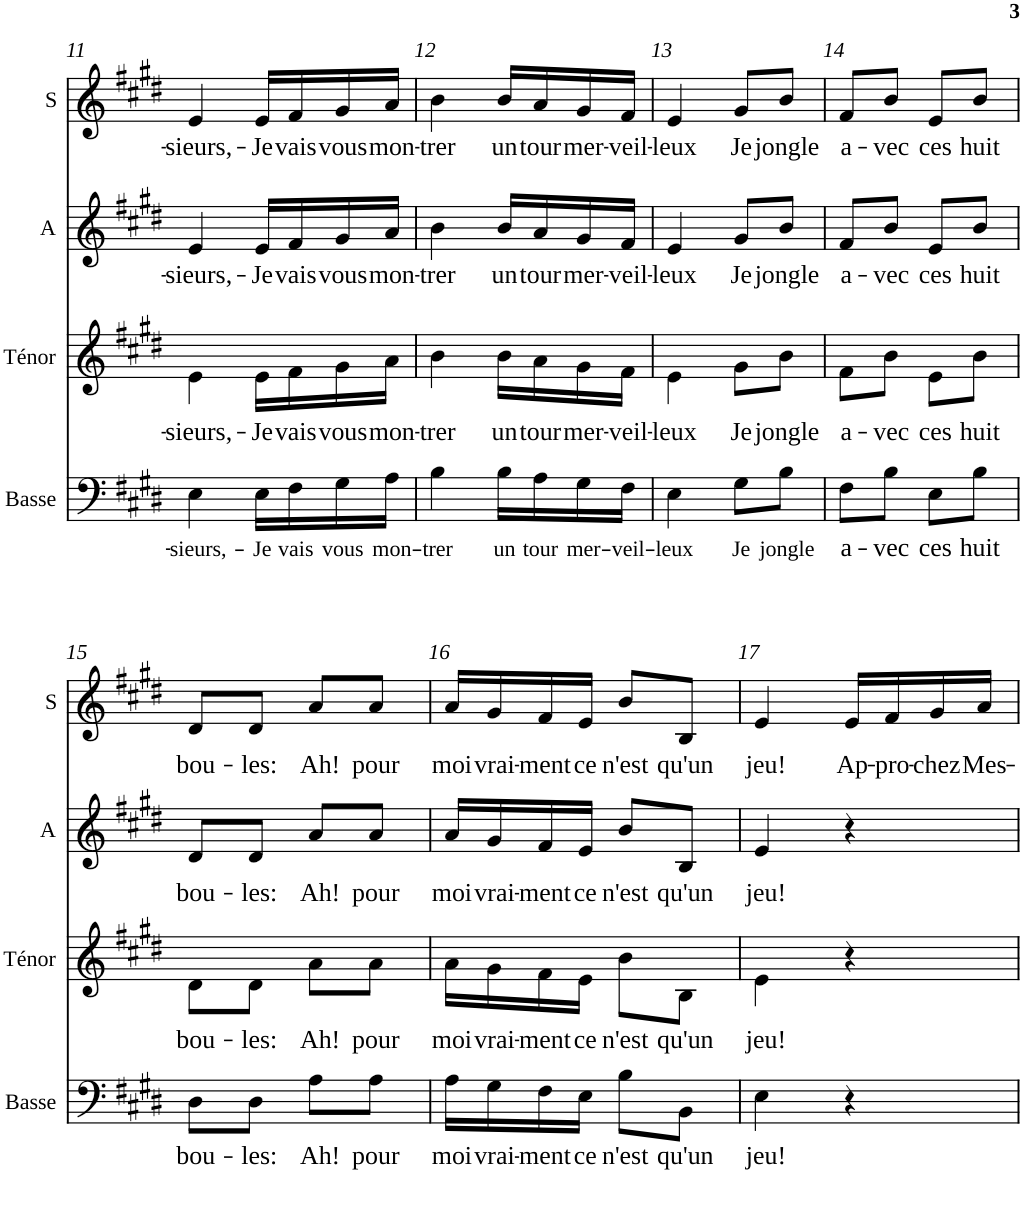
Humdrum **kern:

**kern	**text	**kern	**text	**kern	**text	**kern	**text
*part4	*part4	*part3	*part3	*part2	*part2	*part1	*part1
*staff4	*staff4	*staff3	*staff3	*staff2	*staff2	*staff1	*staff1
*I"Basse	*	*I"Ténor	*	*I"Alto	*	*I"Soprano	*
*I'Basse	*	*I'Ténor	*	*I'A	*	*I'S	*
!!LO:PB:g=z
*clefF4	*	*clefG2	*	*clefG2	*	*clefG2	*
*Trd12c21	*	*	*	*Trd5c9	*	*Trd1c2	*
*k[f#c#g#d#]	*	*k[f#c#g#d#]	*	*k[f#c#g#d#]	*	*k[f#c#g#d#]	*
*E:	*	*E:	*	*E:	*	*E:	*
*M2/4	*	*M2/4	*	*M2/4	*	*M2/4	*
=11	=11	=11	=11	=11	=11	=11	=11
!	!LO:LY:b	!	!LO:LY:b	!	!LO:LY:b	!	!LO:LY:b
4E\	-sieurs,-	4e\	-sieurs,-	4e/	-sieurs,-	4e/	-sieurs,-
!	!LO:LY:b	!	!LO:LY:b	!	!LO:LY:b	!	!LO:LY:b
16E\LL	-Je	16e\LL	-Je	16e/LL	-Je	16e/LL	-Je
!	!LO:LY:b	!	!LO:LY:b	!	!LO:LY:b	!	!LO:LY:b
16F#\	vais	16f#\	vais	16f#/	vais	16f#/	vais
!	!LO:LY:b	!	!LO:LY:b	!	!LO:LY:b	!	!LO:LY:b
16G#\	vous	16g#\	vous	16g#/	vous	16g#/	vous
!	!LO:LY:b	!	!LO:LY:b	!	!LO:LY:b	!	!LO:LY:b
16A\JJ	mon-	16a\JJ	mon-	16a/JJ	mon-	16a/JJ	mon-
=12	=12	=12	=12	=12	=12	=12	=12
!	!LO:LY:b	!	!LO:LY:b	!	!LO:LY:b	!	!LO:LY:b
4B\	-trer	4b\	-trer	4b\	-trer	4b\	-trer
!	!LO:LY:b	!	!LO:LY:b	!	!LO:LY:b	!	!LO:LY:b
16B\LL	un	16b\LL	un	16b/LL	un	16b/LL	un
!	!LO:LY:b	!	!LO:LY:b	!	!LO:LY:b	!	!LO:LY:b
16A\	tour	16a\	tour	16a/	tour	16a/	tour
!	!LO:LY:b	!	!LO:LY:b	!	!LO:LY:b	!	!LO:LY:b
16G#\	mer-	16g#\	mer-	16g#/	mer-	16g#/	mer-
!	!LO:LY:b	!	!LO:LY:b	!	!LO:LY:b	!	!LO:LY:b
16F#\JJ	-veil-	16f#\JJ	-veil-	16f#/JJ	-veil-	16f#/JJ	-veil-
=13	=13	=13	=13	=13	=13	=13	=13
!	!LO:LY:b	!	!LO:LY:b	!	!LO:LY:b	!	!LO:LY:b
4E\	-leux	4e\	-leux	4e/	-leux	4e/	-leux
!	!LO:LY:b	!	!LO:LY:b	!	!LO:LY:b	!	!LO:LY:b
8G#\L	Je	8g#\L	Je	8g#/L	Je	8g#/L	Je
!	!LO:LY:b	!	!LO:LY:b	!	!LO:LY:b	!	!LO:LY:b
8B\J	jongle	8b\J	jongle	8b/J	jongle	8b/J	jongle
=14	=14	=14	=14	=14	=14	=14	=14
!	!LO:LY:b	!	!LO:LY:b	!	!LO:LY:b	!	!LO:LY:b
8F#\L	a-	8f#\L	a-	8f#/L	a-	8f#/L	a-
!	!LO:LY:b	!	!LO:LY:b	!	!LO:LY:b	!	!LO:LY:b
8B\J	-vec	8b\J	-vec	8b/J	-vec	8b/J	-vec
!	!LO:LY:b	!	!LO:LY:b	!	!LO:LY:b	!	!LO:LY:b
8E\L	ces	8e\L	ces	8e/L	ces	8e/L	ces
!	!LO:LY:b	!	!LO:LY:b	!	!LO:LY:b	!	!LO:LY:b
8B\J	huit	8b\J	huit	8b/J	huit	8b/J	huit
!!LO:LB:g=z
=15	=15	=15	=15	=15	=15	=15	=15
!	!LO:LY:b	!	!LO:LY:b	!	!LO:LY:b	!	!LO:LY:b
8D#\L	bou-	8d#\L	bou-	8d#/L	bou-	8d#/L	bou-
!	!LO:LY:b	!	!LO:LY:b	!	!LO:LY:b	!	!LO:LY:b
8D#\J	-les:	8d#\J	-les:	8d#/J	-les:	8d#/J	-les:
!	!LO:LY:b	!	!LO:LY:b	!	!LO:LY:b	!	!LO:LY:b
8A\L	Ah!	8a\L	Ah!	8a/L	Ah!	8a/L	Ah!
!	!LO:LY:b	!	!LO:LY:b	!	!LO:LY:b	!	!LO:LY:b
8A\J	pour	8a\J	pour	8a/J	pour	8a/J	pour
=16	=16	=16	=16	=16	=16	=16	=16
!	!LO:LY:b	!	!LO:LY:b	!	!LO:LY:b	!	!LO:LY:b
16A\LL	moi	16a\LL	moi	16a/LL	moi	16a/LL	moi
!	!LO:LY:b	!	!LO:LY:b	!	!LO:LY:b	!	!LO:LY:b
16G#\	vrai-	16g#\	vrai-	16g#/	vrai-	16g#/	vrai-
!	!LO:LY:b	!	!LO:LY:b	!	!LO:LY:b	!	!LO:LY:b
16F#\	-ment	16f#\	-ment	16f#/	-ment	16f#/	-ment
!	!LO:LY:b	!	!LO:LY:b	!	!LO:LY:b	!	!LO:LY:b
16E\JJ	ce	16e\JJ	ce	16e/JJ	ce	16e/JJ	ce
!	!LO:LY:b	!	!LO:LY:b	!	!LO:LY:b	!	!LO:LY:b
8B\L	n'est	8b\L	n'est	8b/L	n'est	8b/L	n'est
!	!LO:LY:b	!	!LO:LY:b	!	!LO:LY:b	!	!LO:LY:b
8BB\J	qu'un	8B\J	qu'un	8B/J	qu'un	8B/J	qu'un
=17	=17	=17	=17	=17	=17	=17	=17
!	!LO:LY:b	!	!LO:LY:b	!	!LO:LY:b	!	!LO:LY:b
4E\	jeu!	4e\	jeu!	4e/	jeu!	4e/	jeu!
!	!	!	!	!	!	!	!LO:LY:b
4r	.	4r	.	4r	.	16e/LL	Ap-
!	!	!	!	!	!	!	!LO:LY:b
.	.	.	.	.	.	16f#/	-pro-
!	!	!	!	!	!	!	!LO:LY:b
.	.	.	.	.	.	16g#/	-chez
!	!	!	!	!	!	!	!LO:LY:b
.	.	.	.	.	.	16a/JJ	Mes-
=	=	=	=	=	=	=	=
*-	*-	*-	*-	*-	*-	*-	*-
